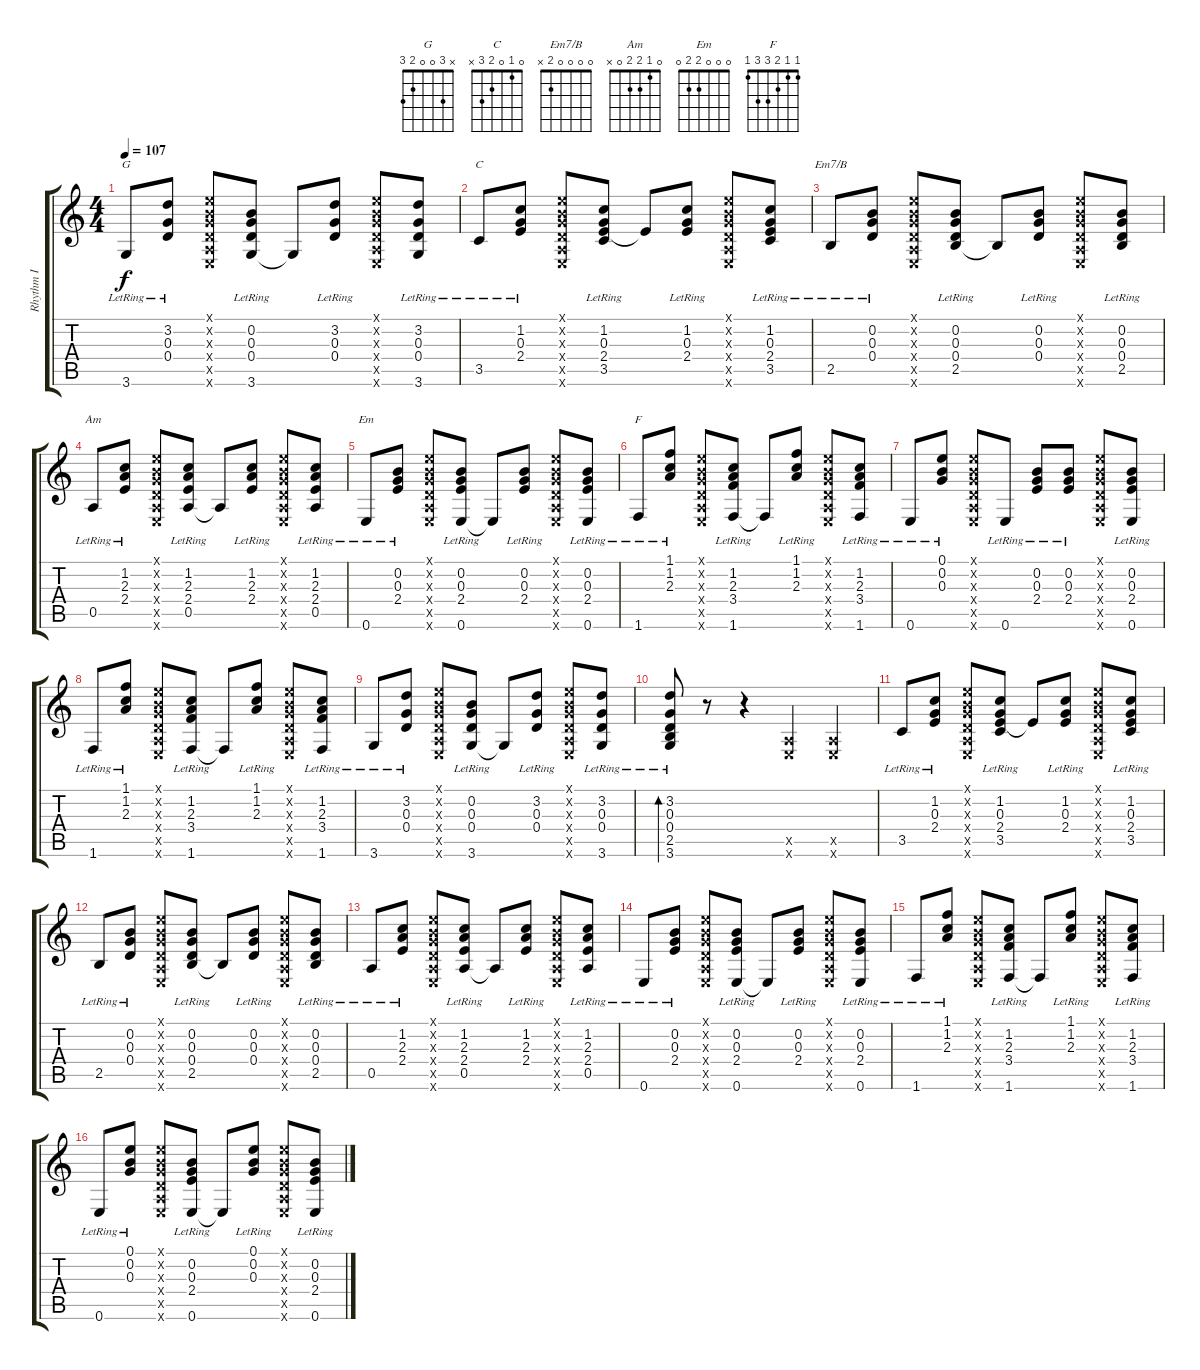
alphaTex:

\track ("Rhythm I" "Rhythm I") {instrument acousticguitarsteel}
\staff {score tabs}
\tuning (E4 B3 G3 D3 A2 E2) {hide}
\chord ("G" x 3 0 0 2 3)
\chord ("C" 0 1 0 2 3 x)
\chord ("Em7/B" 0 0 0 0 2 x)
\chord ("Am" 0 1 2 2 0 x)
\chord ("Em" 0 0 0 2 2 0)
\chord ("F" 1 1 2 3 3 1)
\ts (4 4)
\tempo 107
\clef g2
\ks c
3.6{lr}.8{ch "G" dy f} (3.2{lr} 0.3{lr} 0.4{lr}).8 (0.1{x} 0.2{x} 0.3{x} 0.4{x} 0.5{x} 0.6{x}).8 (0.2{lr} 0.3{lr} 0.4{lr} 3.6{lr}).8 3.6{t}.8 (3.2{lr} 0.3{lr} 0.4{lr}).8 (0.1{x} 0.2{x} 0.3{x} 0.4{x} 0.5{x} 0.6{x}).8 (3.2{lr} 0.3{lr} 0.4{lr} 3.6{lr}).8 |
3.5{lr}.8{ch "C"} (1.2{lr} 0.3{lr} 2.4{lr}).8 (0.1{x} 0.2{x} 0.3{x} 0.4{x} 0.5{x} 0.6{x}).8 (1.2{lr} 0.3{lr} 2.4{lr} 3.5{lr}).8 2.4{t}.8 (1.2{lr} 0.3{lr} 2.4{lr}).8 (0.1{x} 0.2{x} 0.3{x} 0.4{x} 0.5{x} 0.6{x}).8 (1.2{lr} 0.3{lr} 2.4{lr} 3.5{lr}).8 |
2.5{lr}.8{ch "Em7/B"} (0.2{lr} 0.3{lr} 0.4{lr}).8 (0.1{x} 0.2{x} 0.3{x} 0.4{x} 0.5{x} 0.6{x}).8 (0.2{lr} 0.3{lr} 0.4{lr} 2.5{lr}).8 2.5{t}.8 (0.2{lr} 0.3{lr} 0.4{lr}).8 (0.1{x} 0.2{x} 0.3{x} 0.4{x} 0.5{x} 0.6{x}).8 (0.2{lr} 0.3{lr} 0.4{lr} 2.5{lr}).8 |
0.5{lr}.8{ch "Am"} (1.2{lr} 2.3{lr} 2.4{lr}).8 (0.1{x} 0.2{x} 0.3{x} 0.4{x} 0.5{x} 0.6{x}).8 (1.2{lr} 2.3{lr} 2.4{lr} 0.5{lr}).8 0.5{t}.8 (1.2{lr} 2.3{lr} 2.4{lr}).8 (0.1{x} 0.2{x} 0.3{x} 0.4{x} 0.5{x} 0.6{x}).8 (1.2{lr} 2.3{lr} 2.4{lr} 0.5{lr}).8 |
0.6{lr}.8{ch "Em"} (0.2{lr} 0.3{lr} 2.4{lr}).8 (0.1{x} 0.2{x} 0.3{x} 0.4{x} 0.5{x} 0.6{x}).8 (0.2{lr} 0.3{lr} 2.4{lr} 0.6{lr}).8 0.6{t}.8 (0.2{lr} 0.3{lr} 2.4{lr}).8 (0.1{x} 0.2{x} 0.3{x} 0.4{x} 0.5{x} 0.6{x}).8 (0.2{lr} 0.3{lr} 2.4{lr} 0.6{lr}).8 |
1.6{lr}.8{ch "F"} (1.1{lr} 1.2{lr} 2.3{lr}).8 (0.1{x} 0.2{x} 0.3{x} 0.4{x} 0.5{x} 0.6{x}).8 (1.2{lr} 2.3{lr} 3.4{lr} 1.6{lr}).8 1.6{t}.8 (1.1{lr} 1.2{lr} 2.3{lr}).8 (0.1{x} 0.2{x} 0.3{x} 0.4{x} 0.5{x} 0.6{x}).8 (1.2{lr} 2.3{lr} 3.4{lr} 1.6{lr}).8 |
0.6{lr}.8 (0.1{lr} 0.2{lr} 0.3{lr}).8 (0.1{x} 0.2{x} 0.3{x} 0.4{x} 0.5{x} 0.6{x}).8 0.6{lr}.8 (0.2{lr} 0.3{lr} 2.4{lr}).8 (0.2{lr} 0.3{lr} 2.4{lr}).8 (0.1{x} 0.2{x} 0.3{x} 0.4{x} 0.5{x} 0.6{x}).8 (0.2{lr} 0.3{lr} 2.4{lr} 0.6{lr}).8 |
1.6{lr}.8 (1.1{lr} 1.2{lr} 2.3{lr}).8 (0.1{x} 0.2{x} 0.3{x} 0.4{x} 0.5{x} 0.6{x}).8 (1.2{lr} 2.3{lr} 3.4{lr} 1.6{lr}).8 1.6{t}.8 (1.1{lr} 1.2{lr} 2.3{lr}).8 (0.1{x} 0.2{x} 0.3{x} 0.4{x} 0.5{x} 0.6{x}).8 (1.2{lr} 2.3{lr} 3.4{lr} 1.6{lr}).8 |
3.6{lr}.8 (3.2{lr} 0.3{lr} 0.4{lr}).8 (0.1{x} 0.2{x} 0.3{x} 0.4{x} 0.5{x} 0.6{x}).8 (0.2{lr} 0.3{lr} 0.4{lr} 3.6{lr}).8 3.6{t}.8 (3.2{lr} 0.3{lr} 0.4{lr}).8 (0.1{x} 0.2{x} 0.3{x} 0.4{x} 0.5{x} 0.6{x}).8 (3.2{lr} 0.3{lr} 0.4{lr} 3.6{lr}).8 |
(3.2{lr} 0.3{lr} 0.4{lr} 2.5{lr} 3.6{lr}).8{bd 60} r.8 r.4 (0.5{x} 0.6{x}).4 (0.5{x} 0.6{x}).4 |
3.5{lr}.8 (1.2{lr} 0.3{lr} 2.4{lr}).8 (0.1{x} 0.2{x} 0.3{x} 0.4{x} 0.5{x} 0.6{x}).8 (1.2{lr} 0.3{lr} 2.4{lr} 3.5{lr}).8 2.4{t}.8 (1.2{lr} 0.3{lr} 2.4{lr}).8 (0.1{x} 0.2{x} 0.3{x} 0.4{x} 0.5{x} 0.6{x}).8 (1.2{lr} 0.3{lr} 2.4{lr} 3.5{lr}).8 |
2.5{lr}.8 (0.2{lr} 0.3{lr} 0.4{lr}).8 (0.1{x} 0.2{x} 0.3{x} 0.4{x} 0.5{x} 0.6{x}).8 (0.2{lr} 0.3{lr} 0.4{lr} 2.5{lr}).8 2.5{t}.8 (0.2{lr} 0.3{lr} 0.4{lr}).8 (0.1{x} 0.2{x} 0.3{x} 0.4{x} 0.5{x} 0.6{x}).8 (0.2{lr} 0.3{lr} 0.4{lr} 2.5{lr}).8 |
0.5{lr}.8 (1.2{lr} 2.3{lr} 2.4{lr}).8 (0.1{x} 0.2{x} 0.3{x} 0.4{x} 0.5{x} 0.6{x}).8 (1.2{lr} 2.3{lr} 2.4{lr} 0.5{lr}).8 0.5{t}.8 (1.2{lr} 2.3{lr} 2.4{lr}).8 (0.1{x} 0.2{x} 0.3{x} 0.4{x} 0.5{x} 0.6{x}).8 (1.2{lr} 2.3{lr} 2.4{lr} 0.5{lr}).8 |
0.6{lr}.8 (0.2{lr} 0.3{lr} 2.4{lr}).8 (0.1{x} 0.2{x} 0.3{x} 0.4{x} 0.5{x} 0.6{x}).8 (0.2{lr} 0.3{lr} 2.4{lr} 0.6{lr}).8 0.6{t}.8 (0.2{lr} 0.3{lr} 2.4{lr}).8 (0.1{x} 0.2{x} 0.3{x} 0.4{x} 0.5{x} 0.6{x}).8 (0.2{lr} 0.3{lr} 2.4{lr} 0.6{lr}).8 |
1.6{lr}.8 (1.1{lr} 1.2{lr} 2.3{lr}).8 (0.1{x} 0.2{x} 0.3{x} 0.4{x} 0.5{x} 0.6{x}).8 (1.2{lr} 2.3{lr} 3.4{lr} 1.6{lr}).8 1.6{t}.8 (1.1{lr} 1.2{lr} 2.3{lr}).8 (0.1{x} 0.2{x} 0.3{x} 0.4{x} 0.5{x} 0.6{x}).8 (1.2{lr} 2.3{lr} 3.4{lr} 1.6{lr}).8 |
0.6{lr}.8 (0.1{lr} 0.2{lr} 0.3{lr}).8 (0.1{x} 0.2{x} 0.3{x} 0.4{x} 0.5{x} 0.6{x}).8 (0.2{lr} 0.3{lr} 2.4{lr} 0.6{lr}).8 0.6{t}.8 (0.1{lr} 0.2{lr} 0.3{lr}).8 (0.1{x} 0.2{x} 0.3{x} 0.4{x} 0.5{x} 0.6{x}).8 (0.2{lr} 0.3{lr} 2.4{lr} 0.6{lr}).8
